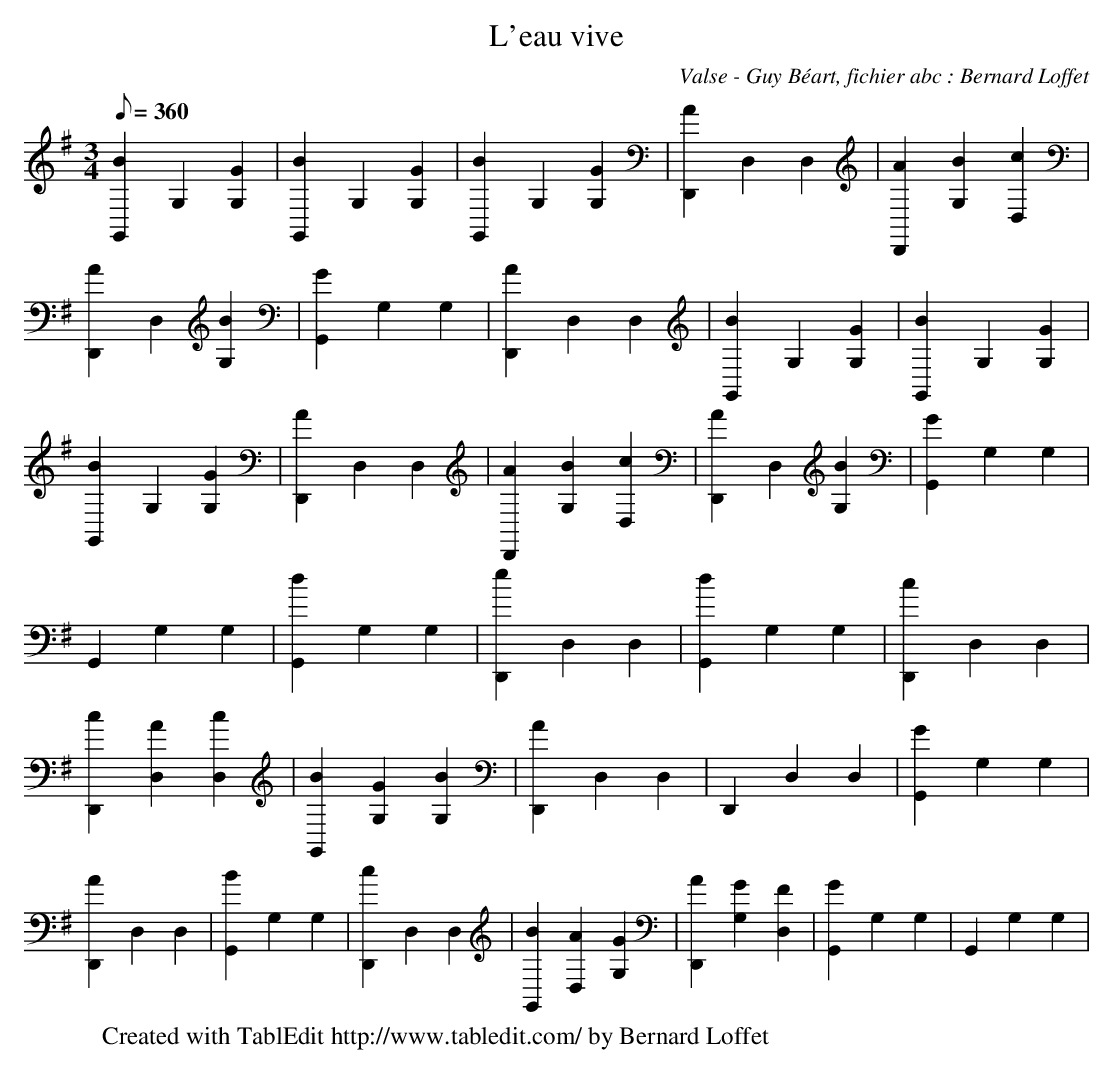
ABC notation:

X:1
T:L'eau vive
C:Valse - Guy Béart, fichier abc : Bernard Loffet
L:1/8
Q:360
M:3/4
K:G
 [B2G,,2] G,2 [G2G,2] | [B2G,,2] G,2 [G2G,2] | [B2G,,2] G,2 [G2G,2] | [A2D,,2] D,2 D,2 | \
 [A2D,,2] [B2G,2] [c2D,2] | [A2D,,2] D,2 [B2G,2] | [G2G,,2] G,2 G,2 | [A2D,,2] D,2 D,2 | \
 [B2G,,2] G,2 [G2G,2] | [B2G,,2] G,2 [G2G,2] | [B2G,,2] G,2 [G2G,2] | [A2D,,2] D,2 D,2 | \
 [A2D,,2] [B2G,2] [c2D,2] | [A2D,,2] D,2 [B2G,2] | [G2G,,2] G,2 G,2 | G,,2 G,2 G,2 | \
 [d2G,,2] G,2 G,2 | [e2D,,2] D,2 D,2 | [d2G,,2] G,2 G,2 | [c2D,,2] D,2 D,2 | [c2D,,2] [A2D,2] [c2D,2] | \
 [B2G,,2] [G2G,2] [B2G,2] | [A2D,,2] D,2 D,2 | D,,2 D,2 D,2 | [G2G,,2] G,2 G,2 | [A2D,,2] D,2 D,2 | \
 [B2G,,2] G,2 G,2 | [c2D,,2] D,2 D,2 | [B2G,,2] [A2D,2] [G2G,2] | [A2D,,2] [G2G,2] [F2D,2] | \
 [G2G,,2] G,2 G,2 | G,,2 G,2 G,2 | \
W:Created with TablEdit http://www.tabledit.com/ by Bernard Loffet
